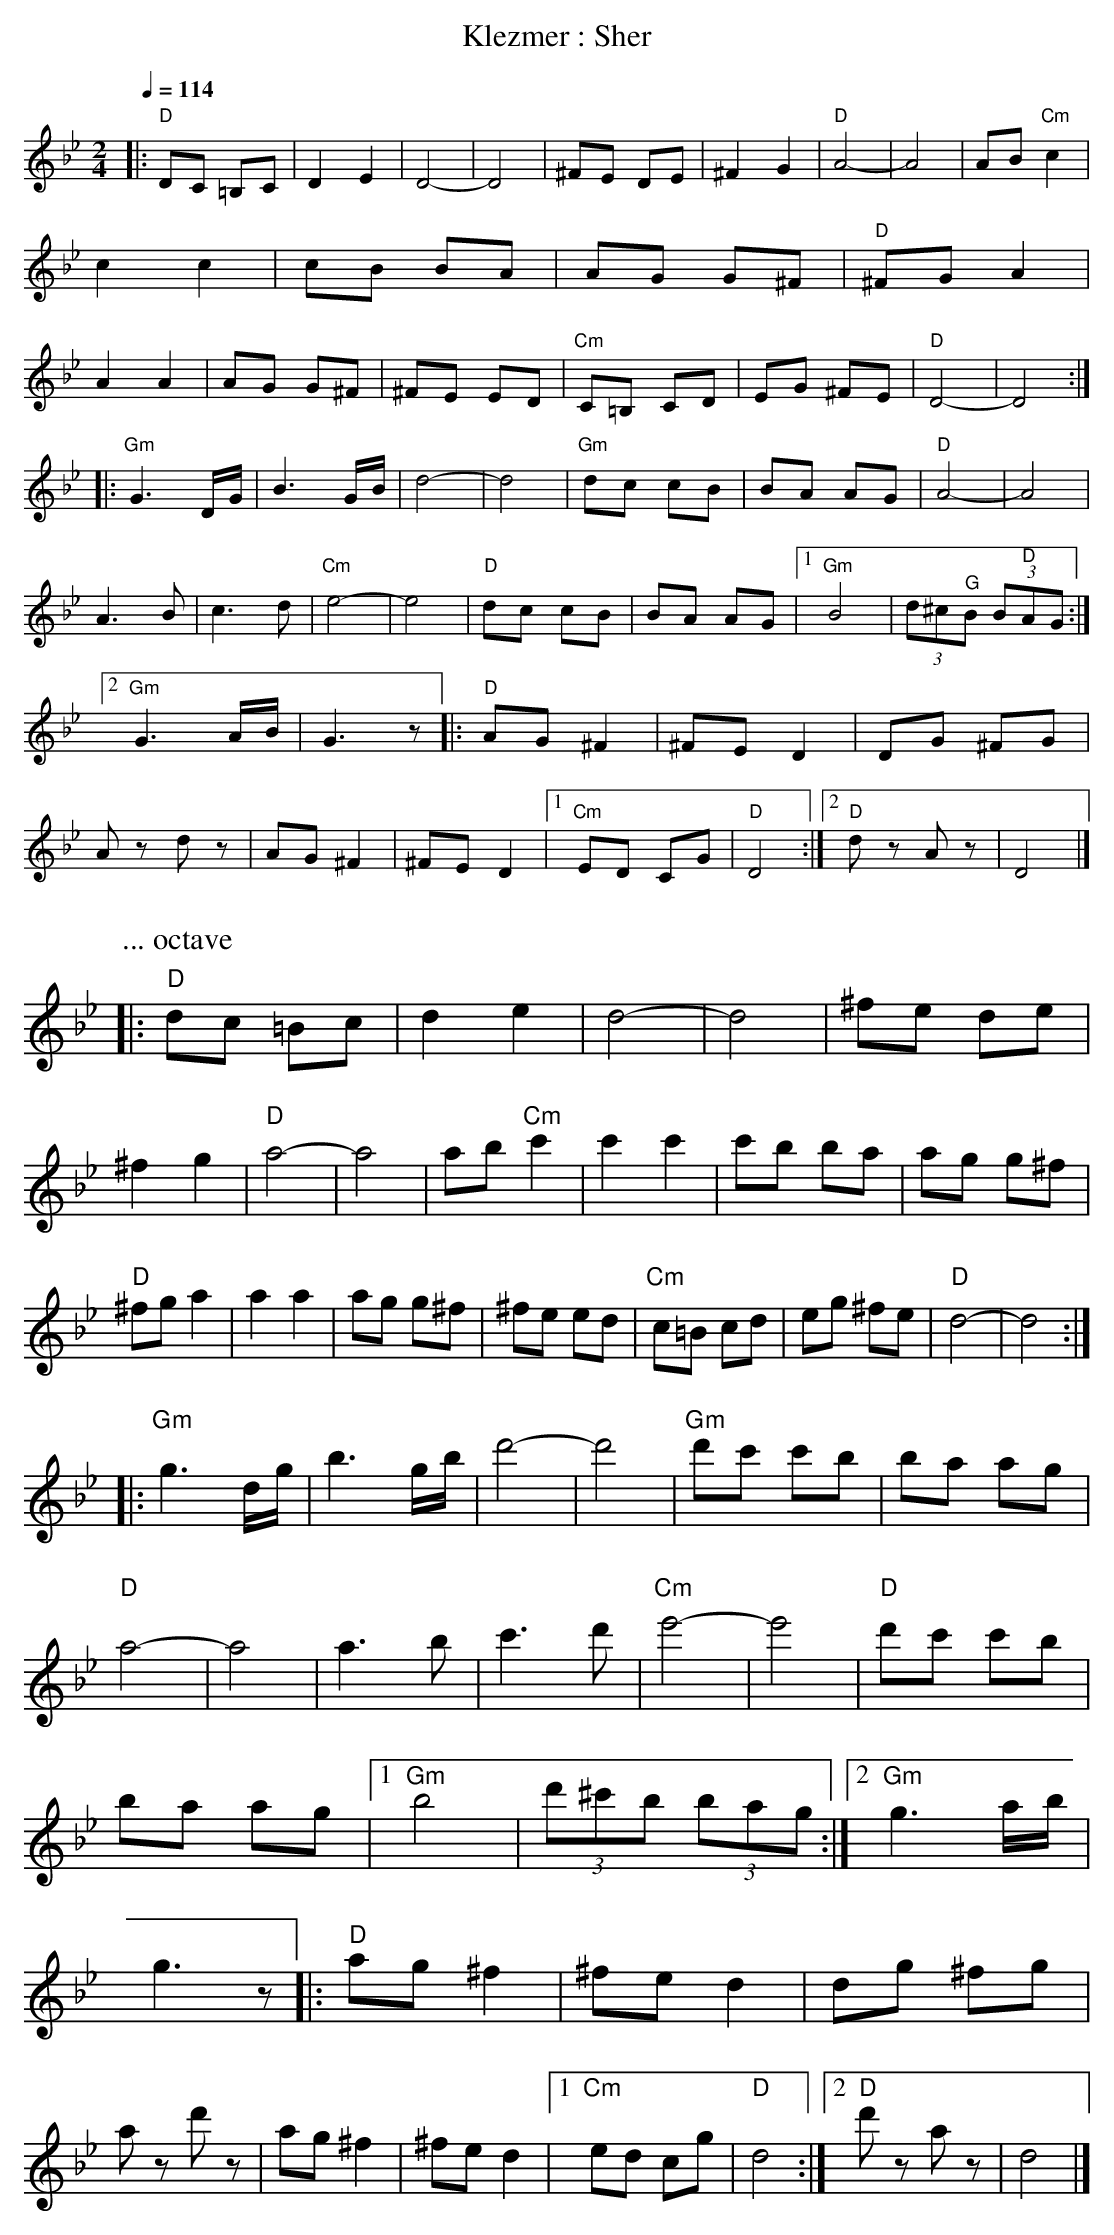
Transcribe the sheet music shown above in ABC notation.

X:1
T:Klezmer : Sher
M:2/4
L:1/8
Q:1/4=114
K:Bbmaj
|: "D"DC =B,C | D2 E2 | D4- | D4 | ^FE DE | ^F2 G2 | "D"A4- | A4 |\
AB "Cm"c2 | c2 c2 | cB BA | AG G^F | "D"^FG A2 | A2 A2 |\
AG G^F | ^FE ED | "Cm" C=B, CD | EG ^FE | "D"D4- | D4 :|
|: "Gm" G3 D/2G/2 | B3 G/2B/2 | d4- | d4 | "Gm"dc cB | BA AG |\
"D"A4- | A4 | A3 B | c3 d | "Cm"e4- | e4 | "D"dc cB | BA AG |1\
"Gm"B4 | (3d^c"^G"B (3B"^D"AG :|2 "Gm"G3 A/2B/2 | G3 z |:\
"D"AG ^F2 | ^FE D2 | DG ^FG | Az dz | AG ^F2 | ^FE D2 |1\
"Cm"ED CG | "D"D4 :|2 "D"dz Az | D4 |]
%%newpage
P:... octave
|: "D"dc =Bc | d2 e2 | d4- | d4 | ^fe de | ^f2 g2 | "D"a4- | a4 |\
ab "Cm"c'2 | c'2 c'2 | c'b ba | ag g^f | "D"^fg a2 | a2 a2 |\
ag g^f | ^fe ed | "Cm" c=B cd | eg ^fe | "D"d4- | d4 :|
|: "Gm" g3 d/2g/2 | b3 g/2b/2 | d'4- | d'4 | "Gm"d'c' c'b | ba ag |\
"D"a4- | a4 | a3 b | c'3 d' | "Cm"e'4- | e'4 | "D"d'c' c'b | ba ag |1\
"Gm"b4 | (3d'^c'b (3bag :|2 "Gm"g3 a/2b/2 | g3 z |:\
"D"ag ^f2 | ^fe d2 | dg ^fg | az d'z | ag ^f2 | ^fe d2 |1\
"Cm"ed cg | "D"d4 :|2 "D"d'z az | d4 |]
